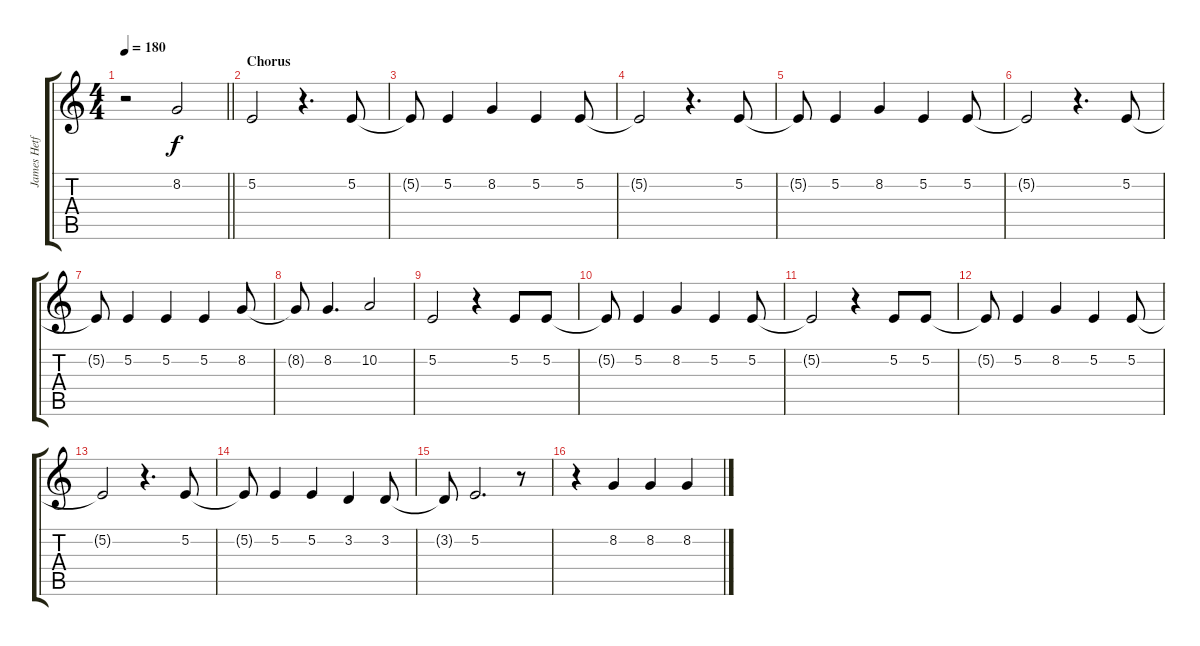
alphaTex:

\track ("James Hetfield (Vocals)" "James Hetf") {instrument lead2sawtooth}
\staff {score tabs}
\tuning (E4 B3 G3 D3 A2 E2) {hide}
\ts (4 4)
\tempo 180
\clef g2
\barLineRight lightlight
\ks c
r.2{dy f} 8.2.2 |
\section ("" "Chorus")
5.2.2 r.4{d} 5.2.8 |
5.2{t}.8 5.2.4 8.2.4 5.2.4 5.2.8 |
5.2{t}.2 r.4{d} 5.2.8 |
5.2{t}.8 5.2.4 8.2.4 5.2.4 5.2.8 |
5.2{t}.2 r.4{d} 5.2.8 |
5.2{t}.8 5.2.4 5.2.4 5.2.4 8.2.8 |
8.2{t}.8 8.2.4{d} 10.2.2 |
5.2.2 r.4 5.2.8 5.2.8 |
5.2{t}.8 5.2.4 8.2.4 5.2.4 5.2.8 |
5.2{t}.2 r.4 5.2.8 5.2.8 |
5.2{t}.8 5.2.4 8.2.4 5.2.4 5.2.8 |
5.2{t}.2 r.4{d} 5.2.8 |
5.2{t}.8 5.2.4 5.2.4 3.2.4 3.2.8 |
3.2{t}.8 5.2.2{d} r.8 |
r.4 8.2.4 8.2.4 8.2.4
